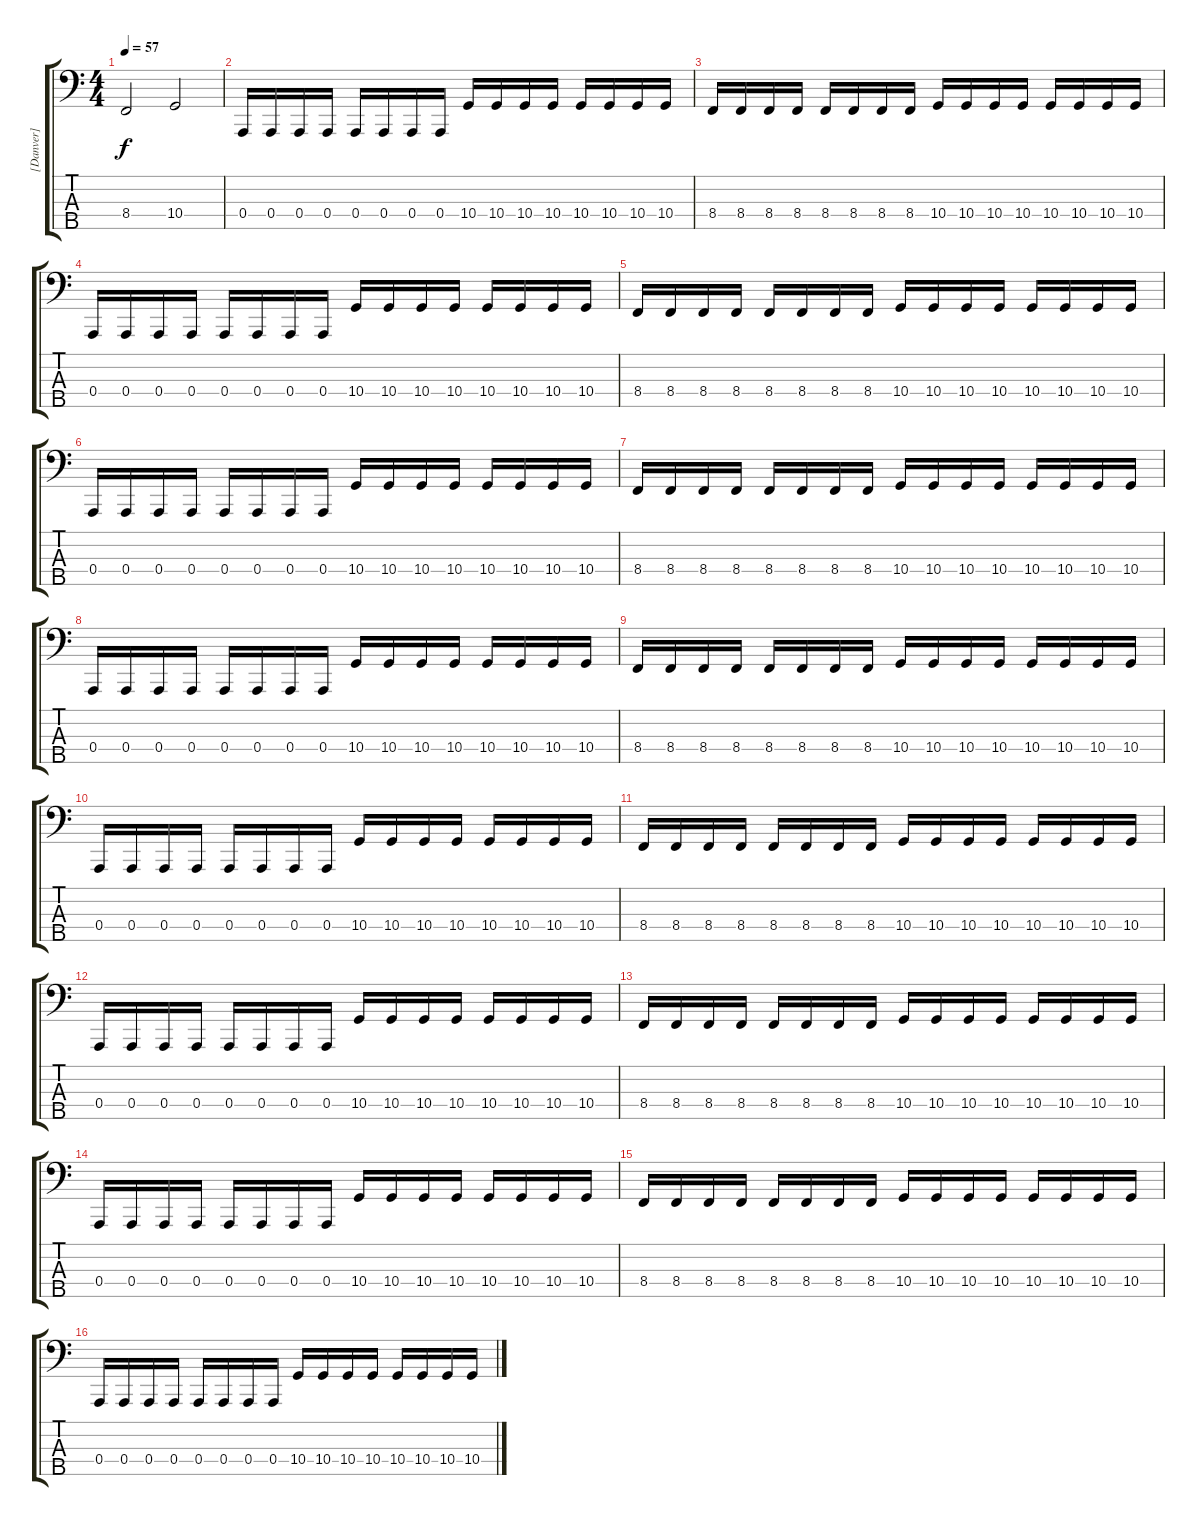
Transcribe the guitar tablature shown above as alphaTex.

\track ("[Danver]" "[Danver]") {instrument electricbassfinger}
\staff {score tabs}
\tuning (D2 A1 E1 A0 Gb0) {hide}
\ts (4 4)
\tempo 57
\clef f4
\ks c
8.4.2{dy f} 10.4.2 |
0.4.16 0.4.16 0.4.16 0.4.16 0.4.16 0.4.16 0.4.16 0.4.16 10.4.16 10.4.16 10.4.16 10.4.16 10.4.16 10.4.16 10.4.16 10.4.16 |
8.4.16 8.4.16 8.4.16 8.4.16 8.4.16 8.4.16 8.4.16 8.4.16 10.4.16 10.4.16 10.4.16 10.4.16 10.4.16 10.4.16 10.4.16 10.4.16 |
0.4.16 0.4.16 0.4.16 0.4.16 0.4.16 0.4.16 0.4.16 0.4.16 10.4.16 10.4.16 10.4.16 10.4.16 10.4.16 10.4.16 10.4.16 10.4.16 |
8.4.16 8.4.16 8.4.16 8.4.16 8.4.16 8.4.16 8.4.16 8.4.16 10.4.16 10.4.16 10.4.16 10.4.16 10.4.16 10.4.16 10.4.16 10.4.16 |
0.4.16 0.4.16 0.4.16 0.4.16 0.4.16 0.4.16 0.4.16 0.4.16 10.4.16 10.4.16 10.4.16 10.4.16 10.4.16 10.4.16 10.4.16 10.4.16 |
8.4.16 8.4.16 8.4.16 8.4.16 8.4.16 8.4.16 8.4.16 8.4.16 10.4.16 10.4.16 10.4.16 10.4.16 10.4.16 10.4.16 10.4.16 10.4.16 |
0.4.16 0.4.16 0.4.16 0.4.16 0.4.16 0.4.16 0.4.16 0.4.16 10.4.16 10.4.16 10.4.16 10.4.16 10.4.16 10.4.16 10.4.16 10.4.16 |
8.4.16 8.4.16 8.4.16 8.4.16 8.4.16 8.4.16 8.4.16 8.4.16 10.4.16 10.4.16 10.4.16 10.4.16 10.4.16 10.4.16 10.4.16 10.4.16 |
0.4.16 0.4.16 0.4.16 0.4.16 0.4.16 0.4.16 0.4.16 0.4.16 10.4.16 10.4.16 10.4.16 10.4.16 10.4.16 10.4.16 10.4.16 10.4.16 |
8.4.16 8.4.16 8.4.16 8.4.16 8.4.16 8.4.16 8.4.16 8.4.16 10.4.16 10.4.16 10.4.16 10.4.16 10.4.16 10.4.16 10.4.16 10.4.16 |
0.4.16 0.4.16 0.4.16 0.4.16 0.4.16 0.4.16 0.4.16 0.4.16 10.4.16 10.4.16 10.4.16 10.4.16 10.4.16 10.4.16 10.4.16 10.4.16 |
8.4.16 8.4.16 8.4.16 8.4.16 8.4.16 8.4.16 8.4.16 8.4.16 10.4.16 10.4.16 10.4.16 10.4.16 10.4.16 10.4.16 10.4.16 10.4.16 |
0.4.16 0.4.16 0.4.16 0.4.16 0.4.16 0.4.16 0.4.16 0.4.16 10.4.16 10.4.16 10.4.16 10.4.16 10.4.16 10.4.16 10.4.16 10.4.16 |
8.4.16 8.4.16 8.4.16 8.4.16 8.4.16 8.4.16 8.4.16 8.4.16 10.4.16 10.4.16 10.4.16 10.4.16 10.4.16 10.4.16 10.4.16 10.4.16 |
0.4.16 0.4.16 0.4.16 0.4.16 0.4.16 0.4.16 0.4.16 0.4.16 10.4.16 10.4.16 10.4.16 10.4.16 10.4.16 10.4.16 10.4.16 10.4.16
